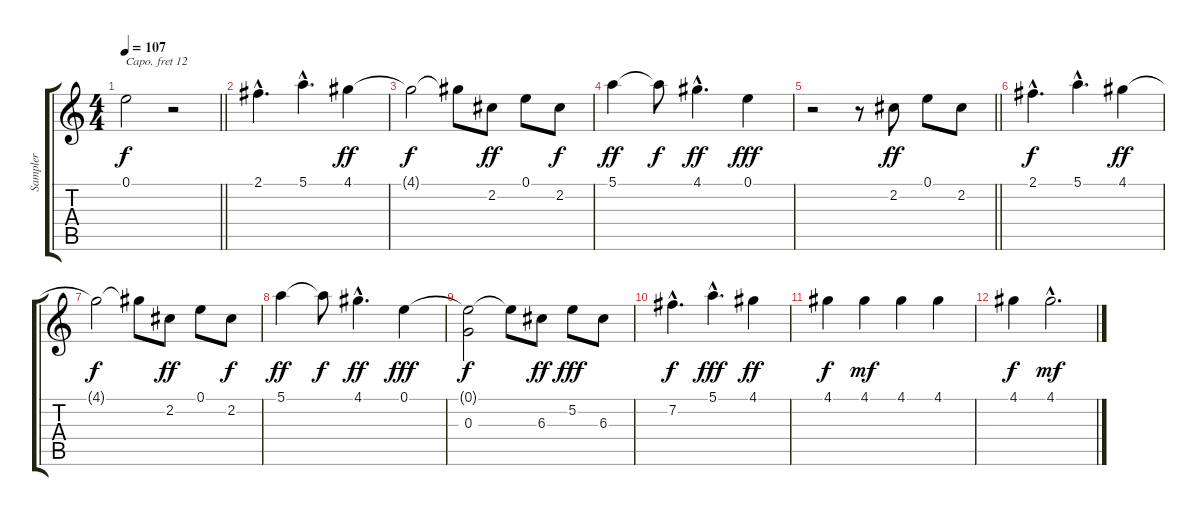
\track ("Sampler" "Sampler") {instrument fx5brightness}
\staff {score tabs}
\capo 12
\tuning (E4 B3 G3 D3 A2 E2) {hide}
\ts (4 4)
\tempo 107
\clef g2
\barLineRight lightlight
\ks c
0.1{t}.2{dy f} r.2 |
2.1{hac}.4{d} 5.1{hac}.4{d} 4.1.4{dy ff} |
4.1{t}.2{dy f} 4.1{t}.8 2.2.8{dy ff} 0.1.8 2.2.8{dy f} |
5.1.4{dy ff} 5.1{t}.8{dy f} 4.1{hac}.4{d dy ff} 0.1.4{dy fff} |
\barLineRight lightlight
r.2 r.8 2.2.8{dy ff} 0.1.8 2.2.8 |
2.1{hac}.4{d dy f} 5.1{hac}.4{d} 4.1.4{dy ff} |
4.1{t}.2{dy f} 4.1{t}.8 2.2.8{dy ff} 0.1.8 2.2.8{dy f} |
5.1.4{dy ff} 5.1{t}.8{dy f} 4.1{hac}.4{d dy ff} 0.1.4{dy fff} |
(0.1{t} 0.3).2{dy f} 0.1{t}.8 6.3.8{dy ff} 5.2.8{dy fff} 6.3.8 |
7.2{hac}.4{d dy f} 5.1{hac}.4{d dy fff} 4.1.4{dy ff} |
4.1.4{dy f volume 0} 4.1.4{dy mf} 4.1.4 4.1.4 |
4.1.4{dy f} 4.1{hac}.2{d dy mf}
